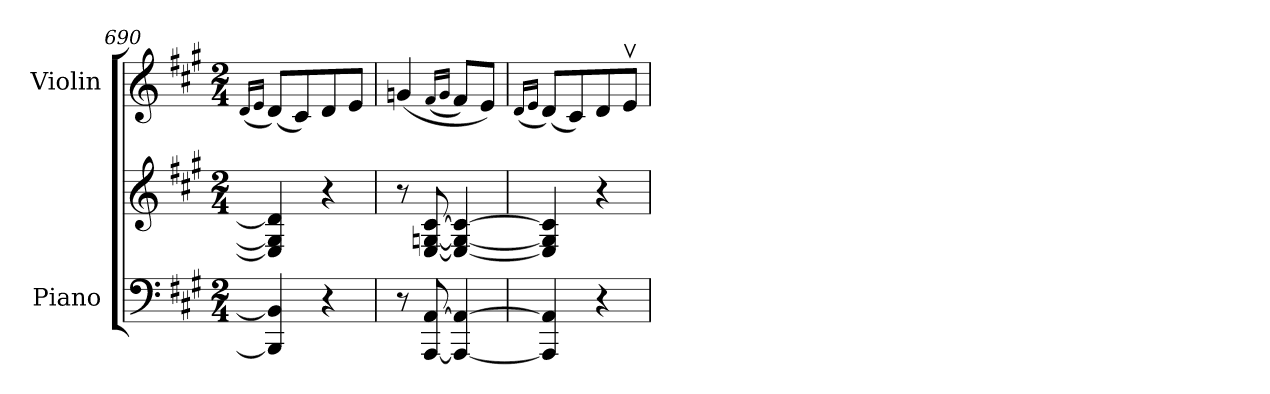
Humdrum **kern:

**kern	**kern	**kern
*part2	*part2	*part1
*staff3	*staff2	*staff1
*I"Piano	*	*I"Violin
*I'Pno.	*	*I'Vln.
*clefF4	*clefG2	*clefG2
*k[f#c#g#]	*k[f#c#g#]	*k[f#c#g#]
*M2/4	*M2/4	*M2/4
=690	=690	=690
.	.	(16qd/LL
.	.	16qe/JJ
4BBB-/] 4BB-/]	4E/] 4G/] 4d/]	(8d/L)
.	.	8c#/)
4r	4r	8d/
.	.	8e/J
=691	=691	=691
8r	8r	(4gn/
[8AAA/ [8AA/	[8E/ [8Gn/ [8c#/	.
.	.	(16qf#/LL
.	.	16qg/JJ
4AAA/_ 4AA/_	4E/_ 4G/_ 4c#/_	8f#/L)
.	.	8e/J)
=692	=692	=692
.	.	(16qd/LL
.	.	16qe/JJ
4AAA/] 4AA/]	4E/] 4G/] 4c#/]	(8d/L)
.	.	8c#/)
4r	4r	8d/
.	.	8ev/J
=	=	=
*-	*-	*-
